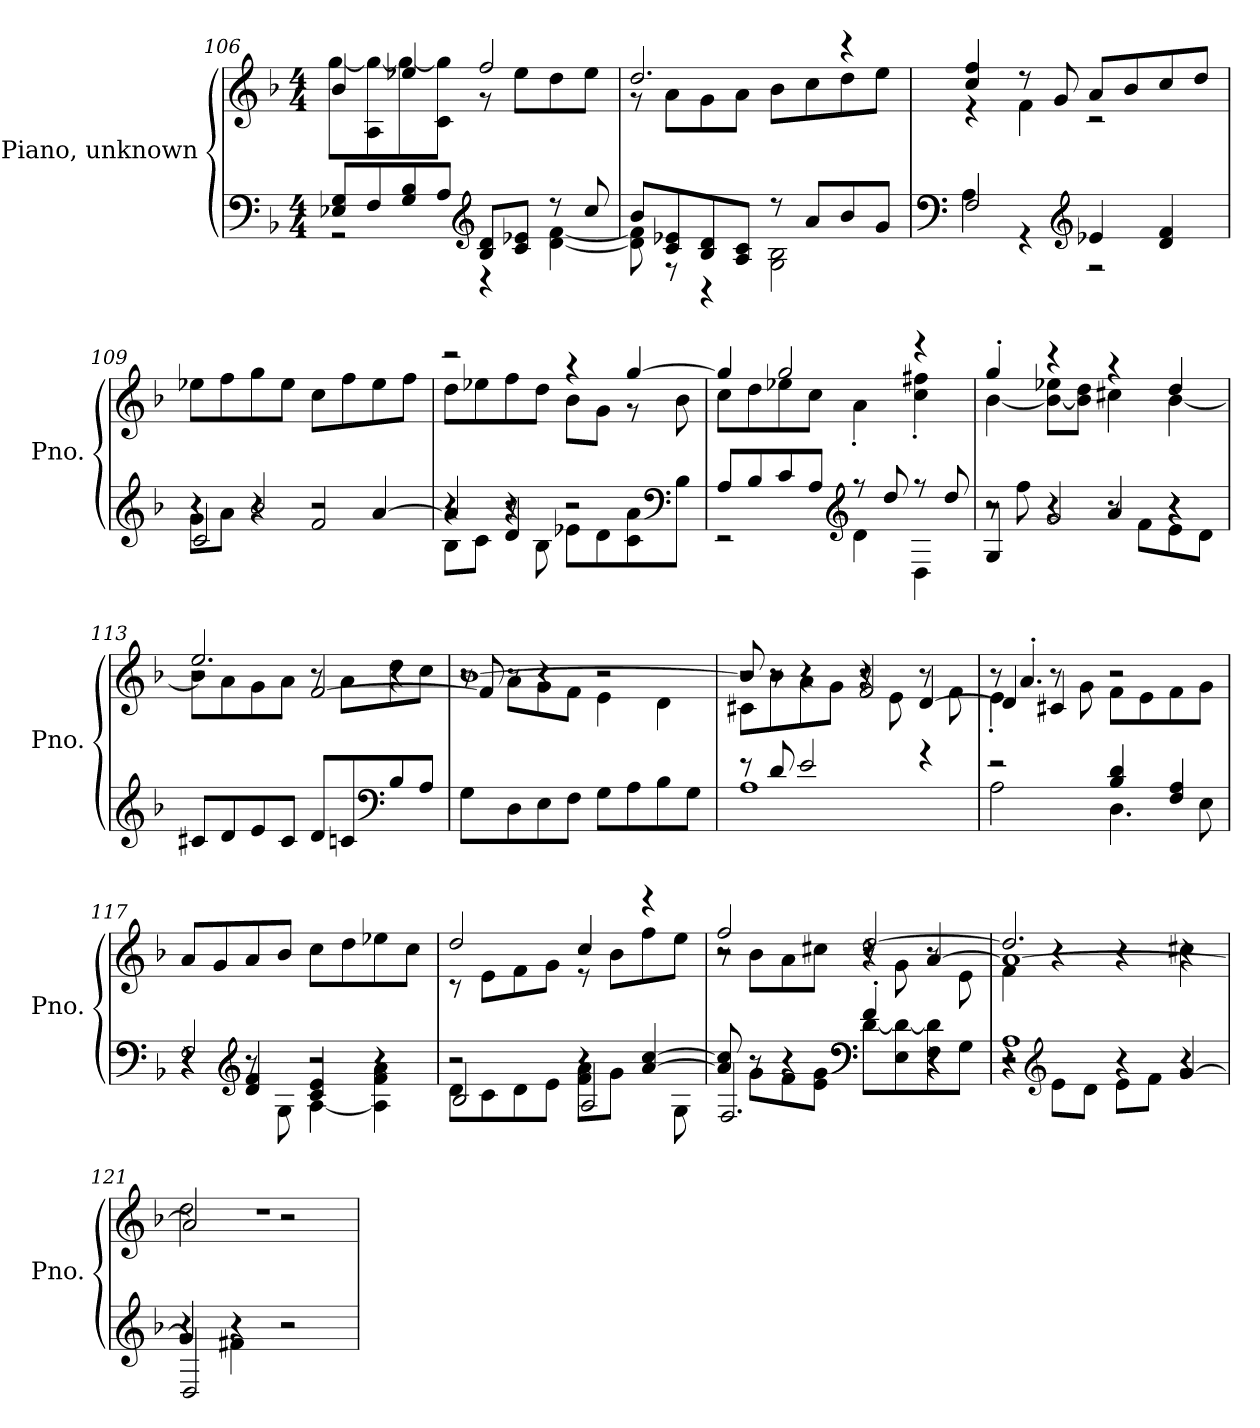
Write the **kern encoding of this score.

**kern	**kern
*part1	*part1
*staff2	*staff1
*I"Piano, unknown	*
*I'Pno.	*
*clefF4	*clefG2
*k[b-]	*k[b-]
*M4/4	*M4/4
=106	=106
*^	*^
8E-X/ 8G/L	2r	4b-/	[8gg\L
8F/	.	.	8A\ 8gg\_
8G/ 8B-/	.	4ee-X/	8gg\_
8A/J	.	.	8c\ 8gg\]J
*clefG2	*	*	*
8B-/ 8d/L	4r	2ff/	8r
8c/ 8e-X/J	.	.	8ee-\L
8r	[4d\ [4f\	.	8dd\
8cc/	.	.	8ee-\J
!!LO:LB:g=z	!!
=107	=107	=107	=107
8b-/L	8d\] 8f\]	2.dd/	8r
8c/ 8e-X/	8r	.	8a\L
8B-/ 8d/	4r	.	8g\
8A/ 8c/J	.	.	8a\J
8r	2G\ 2B-\	.	8b-\L
8a/L	.	.	8cc\
8b-/	.	4r	8dd\
8g/J	.	.	8ee\J
=108	=108	=108	=108
*clefF4	*	*	*
2F/	4A\	4cc/ 4ff/	4r
.	4r	8r	4f\
.	.	8g/	.
*clefG2	*	*	*
4e-X/	2r	8a/L	2r
.	.	8b-/	.
4d/ 4f/	.	8cc/	.
.	.	8dd/J	.
*	*	*v	*v
=109	=109	=109
*	*^	*
4r	8g\L	2c/	8ee-X\L
.	8a\J	.	8ff\
2b-/	4r	.	8gg\
.	.	.	8ee-\J
.	2r	2f/	8cc\L
.	.	.	8ff\
[4a/	.	.	8ee-\
.	.	.	8ff\J
=110	=110	=110	=110
*	*	*	*^
4a/]	8B-\L	4r	2r	8dd\L
.	8c\J	.	.	8ee-X\
4r	8r	4d/	.	8ff\
.	8B-\	.	.	8dd\J
2r	8e-X\L	2r	4r	8b-\L
.	8d\	.	.	8g\J
.	8c\ 8a\	.	[4gg/	8r
*clefF4	*	*	*	*
.	8B-\J	.	.	8b-\
*	*v	*v	*	*
!!LO:LB:g=z	!!
=111	=111	=111	=111
8A/L	2r	4gg/]	8cc\L
8B-/	.	.	8dd\
8c/	.	2gg/	8ee-X\
8A/J	.	.	8cc\J
*clefG2	*	*	*
8r	4d\	.	4a'\
8dd/	.	.	.
8r	4D\	4r	4cc\' 4ff#X\'
8dd/	.	.	.
=112	=112	=112	=112
*	*^	*	*
2r	8r	4G/	4gg'/	[4b-\
.	8ff\	.	.	.
.	4r	2g/	4r	8b-\_ 8ee-X\L
.	.	.	.	8b-\] 8dd\J
4a/	8r	.	4r	4cc#X\
.	8f\L	.	.	.
4r	8e\	4r	4dd/	[4b-\
.	8d\J	.	.	.
*v	*v	*v	*	*
=113	=113	=113
*	*	*^
8c#X/L	2.ee/	8b-\L]	2r
8d/	.	8a\	.
8e/	.	8g\	.
8c#/J	.	8a\J	.
8d/L	.	8r	[2f/
8cn/	.	8a\L	.
*clefF4	*	*	*
8B-/	4r	8dd\	.
8A/J	.	8cc\J	.
=114	=114	=114	=114
8G\L	[1b-	8r	8f/]
8D\	.	8a\L	8r
8E\	.	8g\	4r
8F\J	.	8f\J	.
8G\L	.	4e\	2r
8A\	.	.	.
8B-\	.	4d\	.
8G\J	.	.	.
!!LO:LB:g=z	!!	!!
=115	=115	=115	=115
*^	*	*	*
8r	1A	8b-/]	8c#X\L	2r
8d/	.	8r	8b-\	.
2e/	.	4r	8a\	.
.	.	.	8g\J	.
.	.	2f/	8r	4r
.	.	.	8e\	.
4r	.	.	8r	[4d/
.	.	.	8f\	.
=116	=116	=116	=116	=116
2r	2A\	8r	4e'\	4d/]
.	.	4.a'/	.	.
.	.	.	8r	4c#X/
.	.	.	8g\	.
4B-/ 4d/	4.D\	2r	8f\L	2r
.	.	.	8e\	.
4F/ 4A/	.	.	8f\	.
.	8E\	.	8g\J	.
*	*	*v	*v	*v
=117	=117	=117
*	*^	*
4r	4r	2F/	8a/L
.	.	.	8g/
*clefG2	*	*	*
4d/ 4f/	8r	.	8a/
.	8G\	.	8b-/J
4c/ 4e/	[4A\	2r	8cc\L
.	.	.	8dd\
4r	4A\] 4f\ 4a\	.	8ee-X\
.	.	.	8cc\J
=118	=118	=118	=118
*	*	*	*^
2r	8d\L	2B-/	2dd/	8r
.	8c\	.	.	8e\L
.	8d\	.	.	8f\
.	8e\J	.	.	8g\J
4r	8f\ 8a\L	2A/	4cc/	8r
.	8g\J	.	.	8b-\L
[4a/ [4cc/	8r	.	4r	8ff\
.	8G\	.	.	8ee\J
!!LO:LB:g=z
=119	=119	=119	=119	=119
*	*	*	*	*^
8a/] 8cc/]	8r	2.F/	2ff/	8r	2r
8r	8g\L	.	.	8b-\L	.
4r	8f\	.	.	8a\	.
.	8e\ 8g\J	.	.	8cc#X\J	.
*clefF4	*	*	*	*	*
4f'/	[8d\L	.	[2dd/	8r	4r
.	8E\ 8d\_	.	.	8g\	.
4r	8F\ 8d\]	4r	.	8r	[4a/
.	8G\J	.	.	8e\	.
=120	=120	=120	=120	=120	=120
2r	4r	1A	2.dd/]	4f\	1a_
*clefG2	*	*	*	*	*
.	8e\L	.	.	4r	.
.	8d\J	.	.	.	.
4r	8e\L	.	.	4r	.
.	8f\J	.	.	.	.
[4g/	4r	.	4r	4cc#X\	.
=121	=121	=121	=121	=121	=121
4g/]	4r	2D/	1r	2dd\	2a/]
4r	4f#X\	.	.	.	.
2r	2r	2r	.	2r	2r
*v	*v	*v	*	*	*
*	*v	*v	*v
=	=
*-	*-
